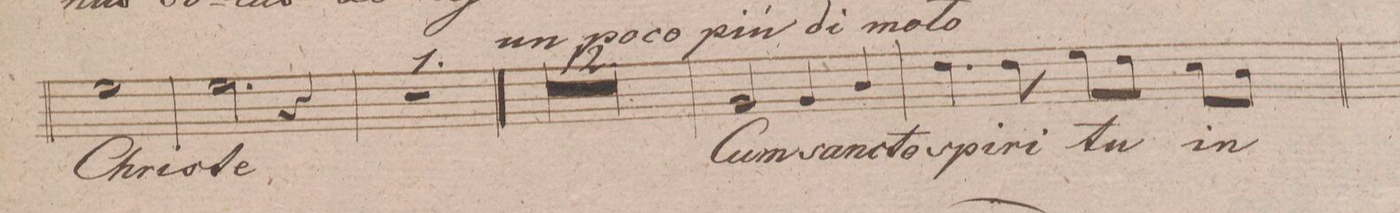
**kern	**text	**dynam
*I"Baſso.	*	*
*clefF4	*	*
*k[f#c#g#d#]	*	*
*met(c)	*	*
*M4/4	*	*
1G#\	Chri-	.
=199	=199	=199
2.G#\	-ste	.
4r	.	.
=200	=200	=200
1r	.	.
=201||	=201||	=201||
1r	.	.
=202	=202	=202
1r	.	.
=203	=203	=203
1r	.	.
=204	=204	=204
1r	.	.
=205	=205	=205
1r	.	.
=206	=206	=206
1r	.	.
=207	=207	=207
1r	.	.
=208	=208	=208
1r	.	.
=209	=209	=209
1r	.	.
=210	=210	=210
1r	.	.
=211	=211	=211
1r	.	.
=212	=212	=212
1r	.	.
=213	=213	=213
2BB/	Cum	.
4BB/	san-	.
4D#/	-cto	.
=214	=214	=214
4.F#\	spi-	.
8F#\	-ri-	.
8G#\L	-tu	.
8F#\J	.	.
8E\L	in	.
8D#\J	.	.
=215	=215	=215
*-	*-	*-
